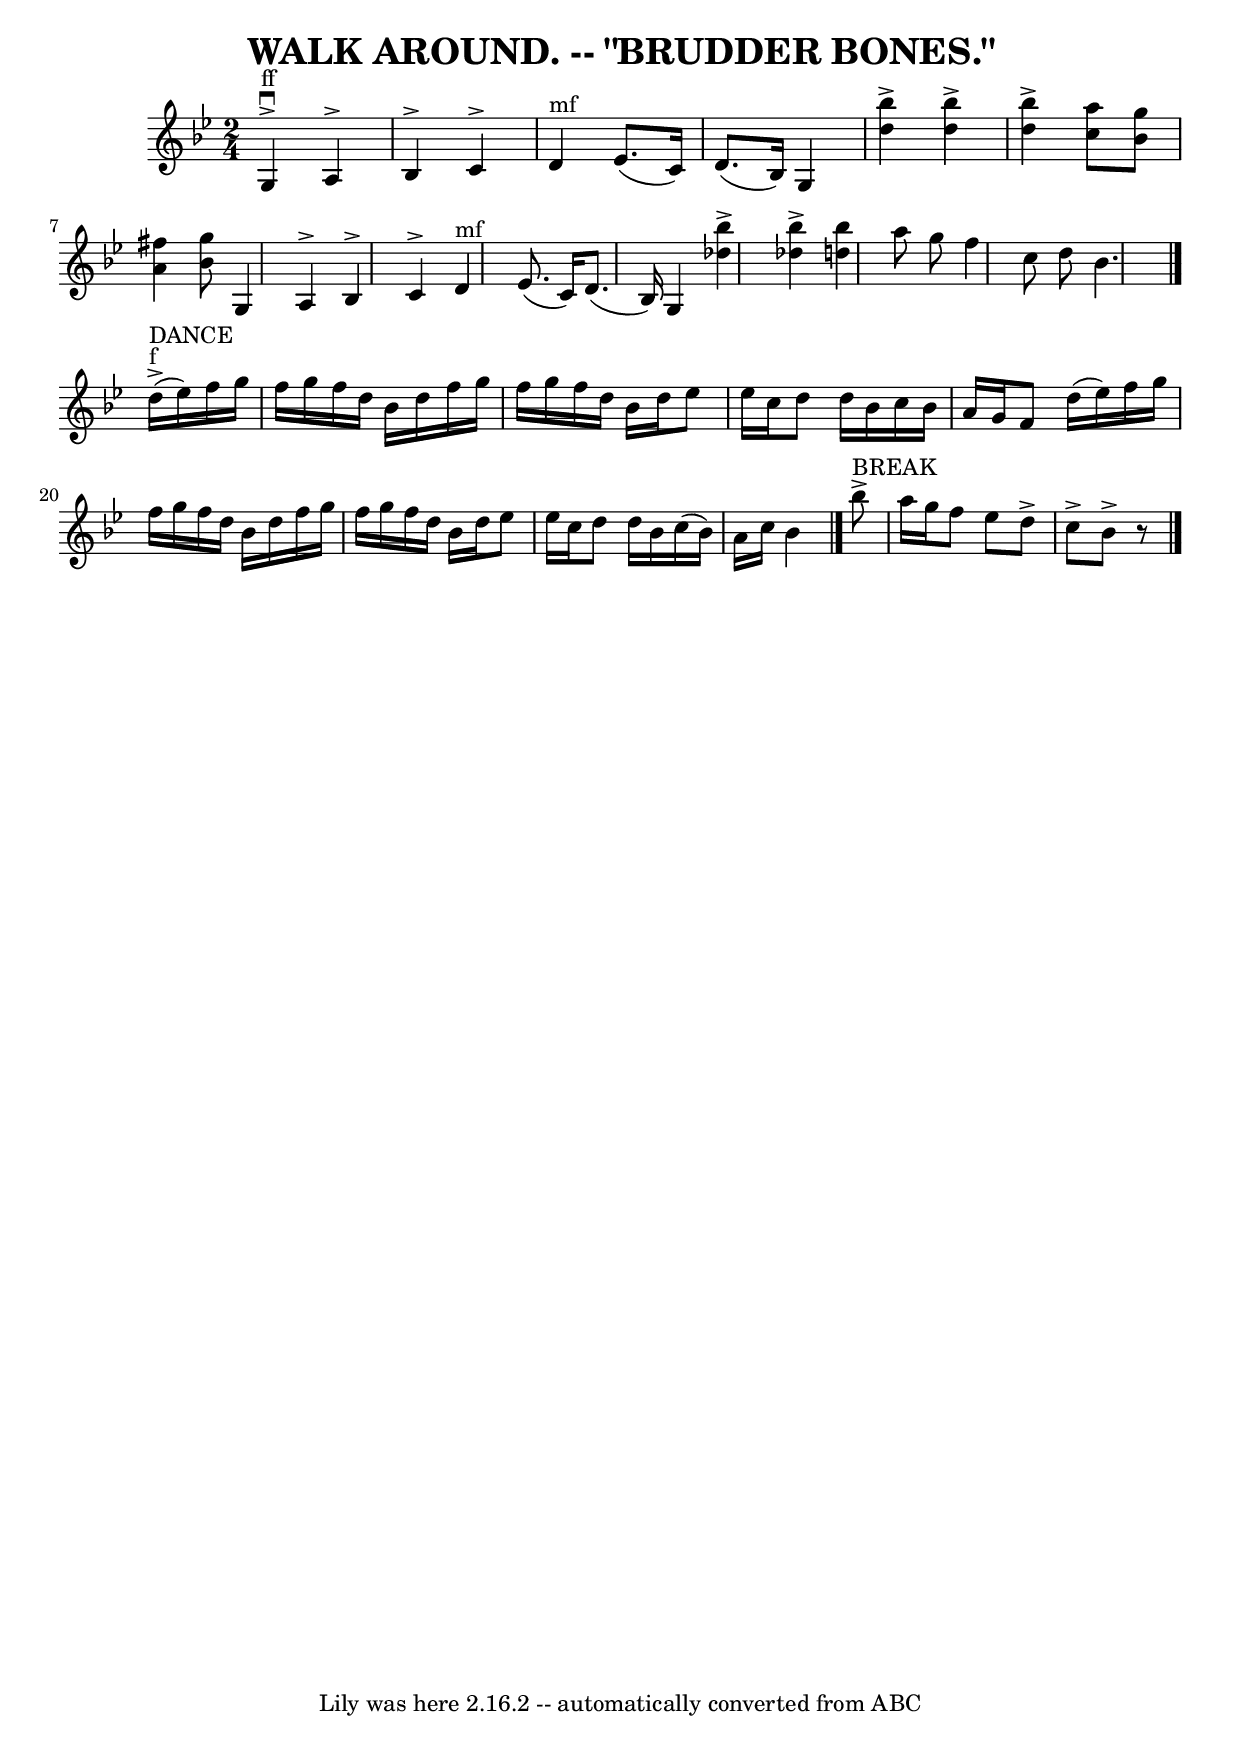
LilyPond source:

\version "2.7.40"
\include "Mammoth.ily"
\header {
	book = "Coles pg 26.4"
	crossRefNumber = "4"
	footnotes = ""
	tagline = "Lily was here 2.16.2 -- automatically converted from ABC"
	title = "WALK AROUND. -- \"BRUDDER BONES.\""
}
voicedefault =  {
\set Score.defaultBarType = "empty"

\time 2/4 \key bes \major g4^"ff"^\accent^\downbow a4^\accent   
|
 bes4^\accent c'4^\accent   |
 d'4^"mf" ees'8. (
c'16)   |
 d'8. (bes16) g4    |
     << bes''4 
^\accent d''4   >>   << bes''4^\accent d''4   >>   |
   <<   
bes''4^\accent d''4   >> << a''8 c''8   >> << bes'8 g''8   >>   
|
 << a'4 fis''4   >> << bes'8 g''8   >> g4 a4^\accent 
|
 bes4^\accent c'4^\accent   |
 d'4^"mf" ees'8. (
c'16)   |
 d'8. (bes16) g4    |
     << bes''4 
^\accent des''4   >>   << bes''4^\accent des''4   >>   |
 <<   
bes''4 d''!4   >> a''8 g''8    |
 f''4 c''8 d''8    
|
 bes'4.    \bar "|." d''16^"f"^"DANCE"(^\accent ees''16  
-) |
 f''16 g''16 f''16 g''16 f''16 d''16 bes'16    
d''16    |
 f''16 g''16 f''16 g''16 f''16 d''16    
bes'16 d''16    |
 ees''8 ees''16 c''16 d''8 d''16    
bes'16    |
 c''16 bes'16 a'16 g'16 f'8 d''16 (
ees''16) |
 f''16 g''16 f''16 g''16 f''16 d''16    
bes'16 d''16    |
 f''16 g''16 f''16 g''16 f''16    
d''16 bes'16 d''16    |
 ees''8 ees''16 c''16 d''8    
d''16 bes'16    |
 c''16 (bes'16) a'16 c''16 bes'4    
\bar "|." bes''8^"BREAK"^\accent a''16 g''16 f''8 ees''8    
|
 d''8^\accent c''8^\accent bes'8^\accent   r8 \bar "|."   
}

\score{
    <<

	\context Staff="default"
	{
	    \voicedefault 
	}

    >>
	\layout {
	}
	\midi {}
}
